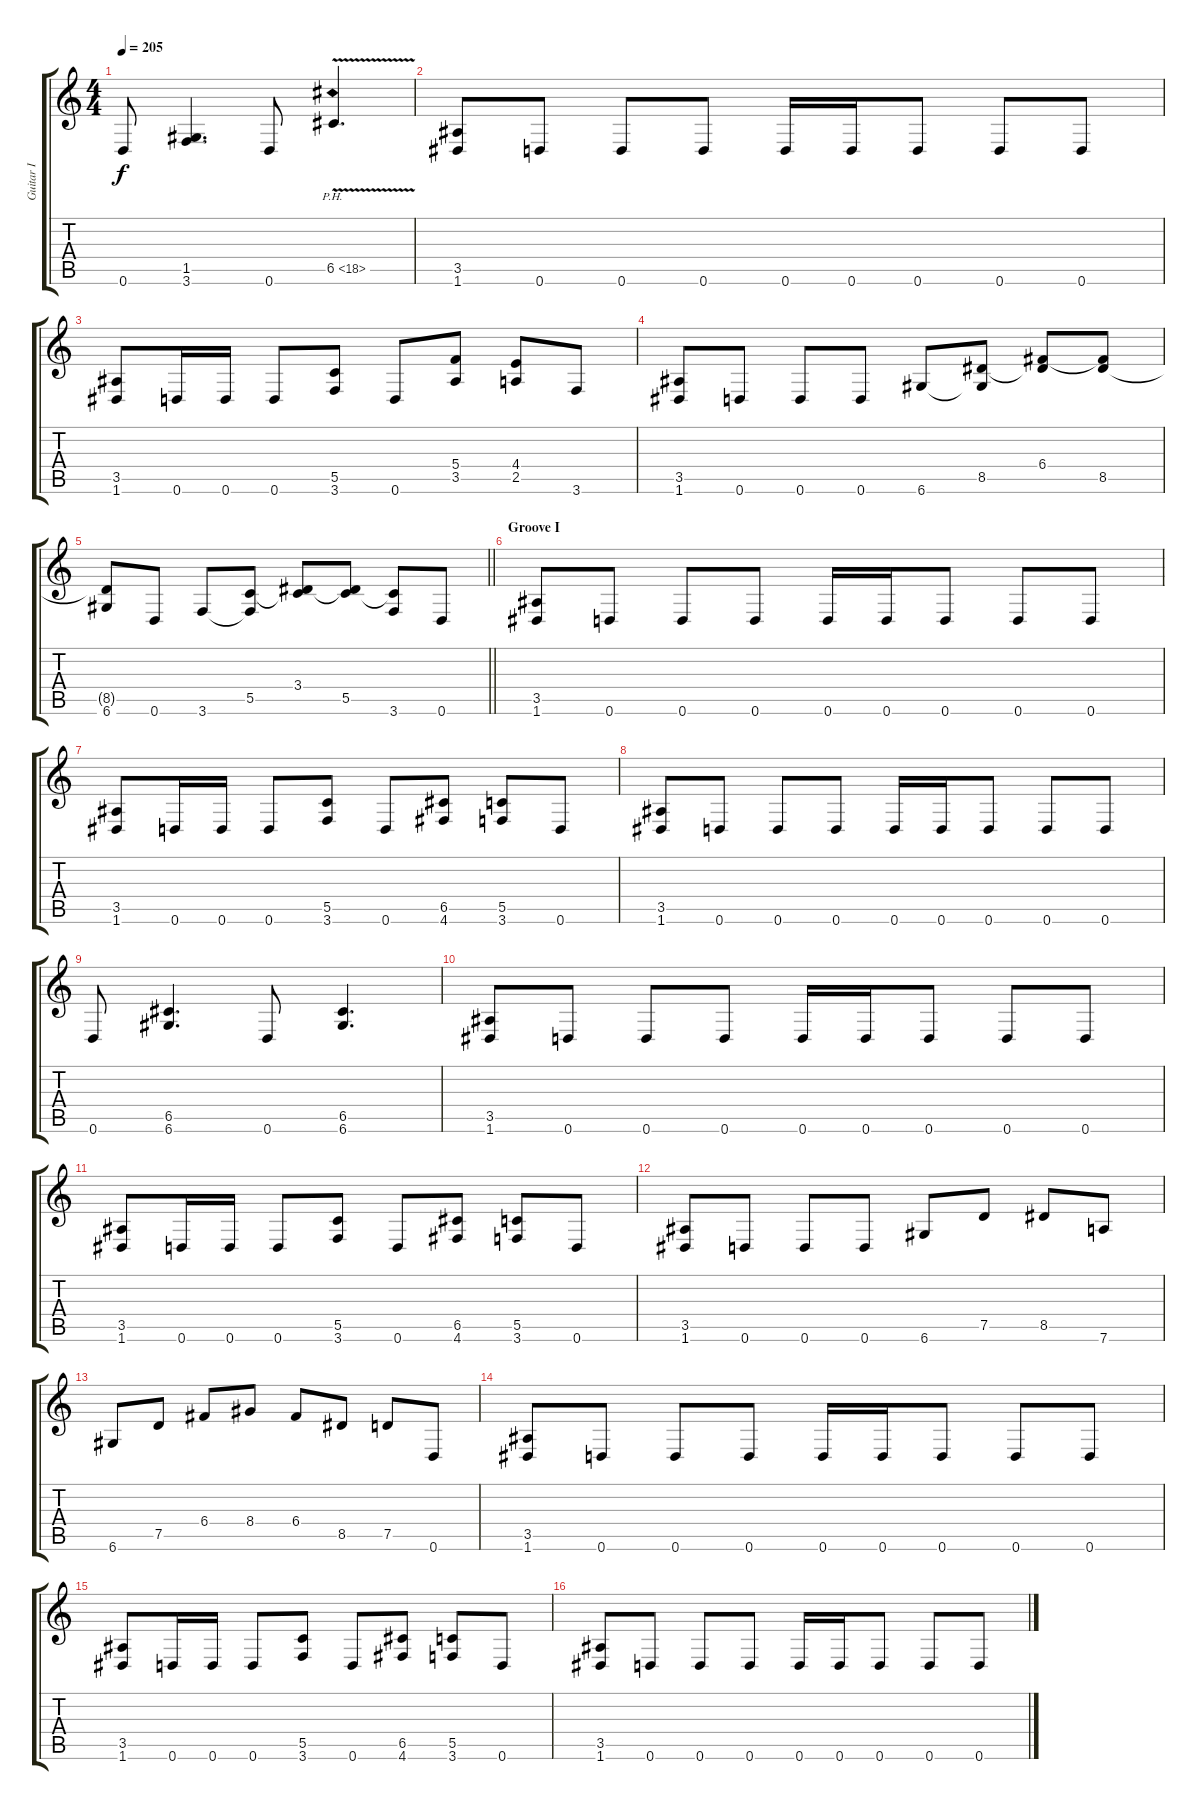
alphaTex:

\track ("Guitar I" "Guitar I") {instrument distortionguitar}
\staff {score tabs}
\tuning (D4 A3 F3 C3 G2 D2) {hide}
\ts (4 4)
\tempo 205
\clef g2
\ks c
0.6.8{dy f} (1.5 3.6).4{d} 0.6.8 6.5{ph 12 v}.4{d} |
(3.5 1.6).8 0.6.8 0.6.8 0.6.8 0.6.16 0.6.16 0.6.8 0.6.8 0.6.8 |
(3.5 1.6).8 0.6.16 0.6.16 0.6.8 (5.5 3.6).8 0.6.8 (5.4 3.5).8 (4.4 2.5).8 3.6.8 |
(3.5 1.6).8 0.6.8 0.6.8 0.6.8 6.6.8 (8.5 6.6{t}).8 (6.4 8.5{t}).8 (6.4{t} 8.5).8 |
\barLineRight lightlight
(8.5{t} 6.6).8 0.6.8 3.6.8 (5.5 3.6{t}).8 (3.4 5.5{t}).8 (3.4{t} 5.5).8 (5.5{t} 3.6).8 0.6.8 |
\section ("" "Groove I")
(3.5 1.6).8 0.6.8 0.6.8 0.6.8 0.6.16 0.6.16 0.6.8 0.6.8 0.6.8 |
(3.5 1.6).8 0.6.16 0.6.16 0.6.8 (5.5 3.6).8 0.6.8 (6.5 4.6).8 (5.5 3.6).8 0.6.8 |
(3.5 1.6).8 0.6.8 0.6.8 0.6.8 0.6.16 0.6.16 0.6.8 0.6.8 0.6.8 |
0.6.8 (6.5 6.6).4{d} 0.6.8 (6.5 6.6).4{d} |
(3.5 1.6).8 0.6.8 0.6.8 0.6.8 0.6.16 0.6.16 0.6.8 0.6.8 0.6.8 |
(3.5 1.6).8 0.6.16 0.6.16 0.6.8 (5.5 3.6).8 0.6.8 (6.5 4.6).8 (5.5 3.6).8 0.6.8 |
(3.5 1.6).8 0.6.8 0.6.8 0.6.8 6.6.8 7.5.8 8.5.8 7.6.8 |
6.6.8 7.5.8 6.4.8 8.4.8 6.4.8 8.5.8 7.5.8 0.6.8 |
(3.5 1.6).8 0.6.8 0.6.8 0.6.8 0.6.16 0.6.16 0.6.8 0.6.8 0.6.8 |
(3.5 1.6).8 0.6.16 0.6.16 0.6.8 (5.5 3.6).8 0.6.8 (6.5 4.6).8 (5.5 3.6).8 0.6.8 |
(3.5 1.6).8 0.6.8 0.6.8 0.6.8 0.6.16 0.6.16 0.6.8 0.6.8 0.6.8
